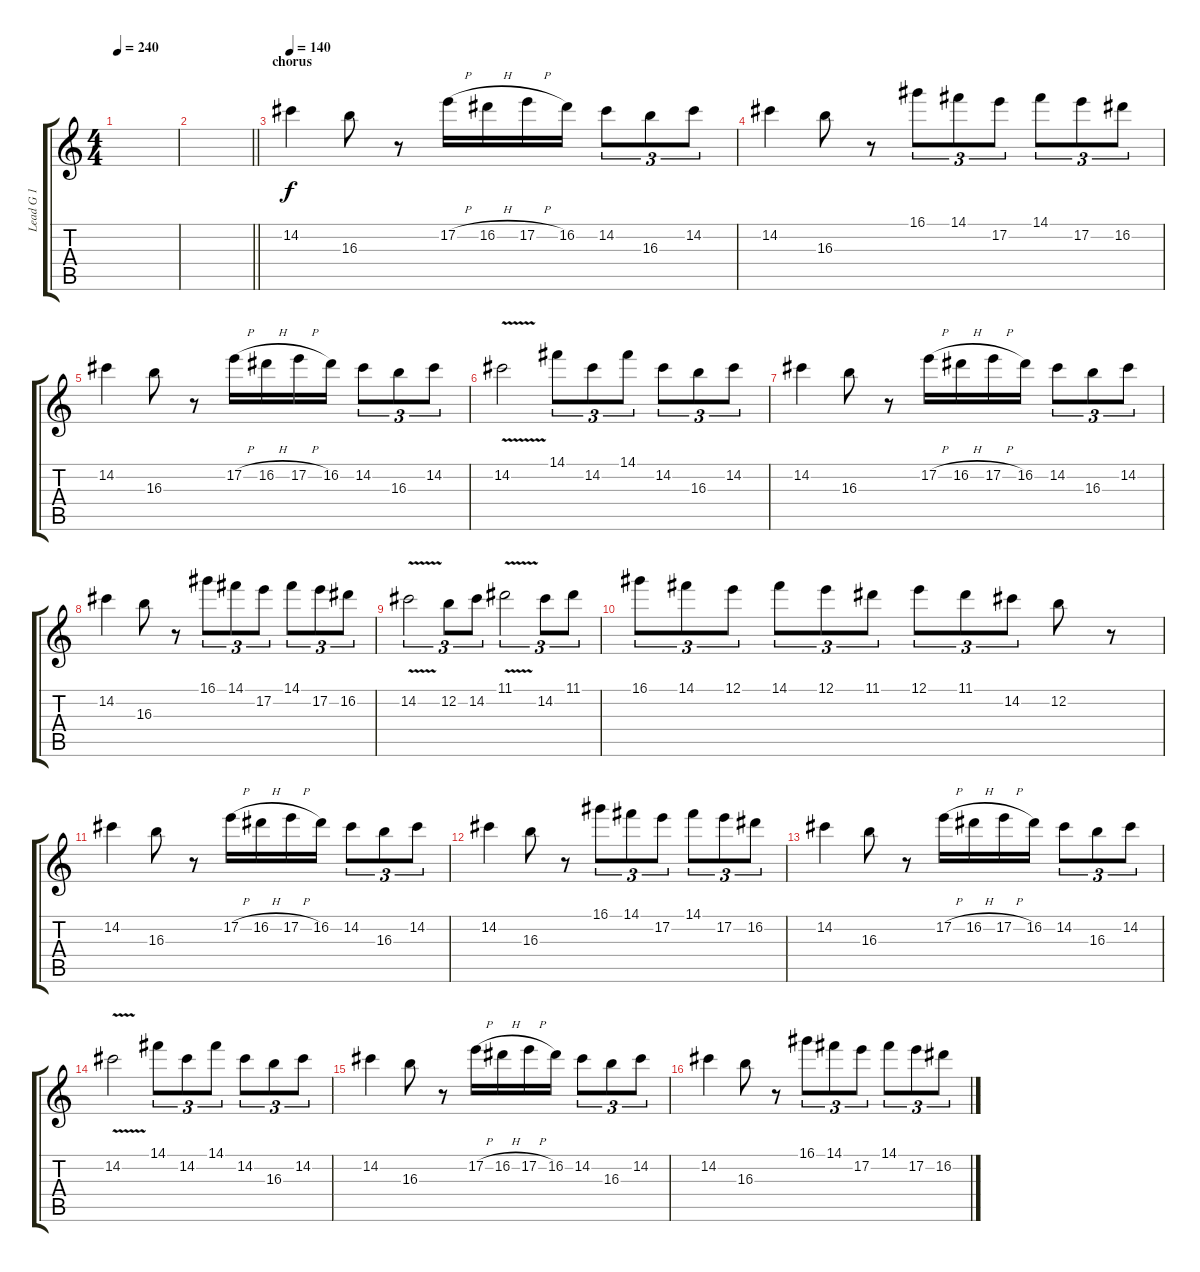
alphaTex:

\track ("Lead G 1" "Lead G 1") {instrument overdrivenguitar}
\staff {score tabs}
\tuning (E4 B3 G3 D3 A2 D2) {hide}
\ts (4 4)
\tempo 240
\clef g2
\ks c
|
\barLineRight lightlight
|
\section ("" "chorus")
\tempo 140
14.2.4 16.3.8 r.8 17.2{h}.16 16.2{h}.16 17.2{h}.16 16.2.16 14.2.8{tu (3 2)} 16.3.8{tu (3 2)} 14.2.8{tu (3 2)} |
14.2.4 16.3.8 r.8 16.1.8{tu (3 2)} 14.1.8{tu (3 2)} 17.2.8{tu (3 2)} 14.1.8{tu (3 2)} 17.2.8{tu (3 2)} 16.2.8{tu (3 2)} |
14.2.4 16.3.8 r.8 17.2{h}.16 16.2{h}.16 17.2{h}.16 16.2.16 14.2.8{tu (3 2)} 16.3.8{tu (3 2)} 14.2.8{tu (3 2)} |
14.2{v}.2 14.1.8{tu (3 2)} 14.2.8{tu (3 2)} 14.1.8{tu (3 2)} 14.2.8{tu (3 2)} 16.3.8{tu (3 2)} 14.2.8{tu (3 2)} |
14.2.4 16.3.8 r.8 17.2{h}.16 16.2{h}.16 17.2{h}.16 16.2.16 14.2.8{tu (3 2)} 16.3.8{tu (3 2)} 14.2.8{tu (3 2)} |
14.2.4 16.3.8 r.8 16.1.8{tu (3 2)} 14.1.8{tu (3 2)} 17.2.8{tu (3 2)} 14.1.8{tu (3 2)} 17.2.8{tu (3 2)} 16.2.8{tu (3 2)} |
14.2{v}.2{tu (3 2)} 12.2.8{tu (3 2)} 14.2.8{tu (3 2)} 11.1{v}.2{tu (3 2)} 14.2.8{tu (3 2)} 11.1.8{tu (3 2)} |
16.1.8{tu (3 2)} 14.1.8{tu (3 2)} 12.1.8{tu (3 2)} 14.1.8{tu (3 2)} 12.1.8{tu (3 2)} 11.1.8{tu (3 2)} 12.1.8{tu (3 2)} 11.1.8{tu (3 2)} 14.2.8{tu (3 2)} 12.2.8 r.8 |
14.2.4 16.3.8 r.8 17.2{h}.16 16.2{h}.16 17.2{h}.16 16.2.16 14.2.8{tu (3 2)} 16.3.8{tu (3 2)} 14.2.8{tu (3 2)} |
14.2.4 16.3.8 r.8 16.1.8{tu (3 2)} 14.1.8{tu (3 2)} 17.2.8{tu (3 2)} 14.1.8{tu (3 2)} 17.2.8{tu (3 2)} 16.2.8{tu (3 2)} |
14.2.4 16.3.8 r.8 17.2{h}.16 16.2{h}.16 17.2{h}.16 16.2.16 14.2.8{tu (3 2)} 16.3.8{tu (3 2)} 14.2.8{tu (3 2)} |
14.2{v}.2 14.1.8{tu (3 2)} 14.2.8{tu (3 2)} 14.1.8{tu (3 2)} 14.2.8{tu (3 2)} 16.3.8{tu (3 2)} 14.2.8{tu (3 2)} |
14.2.4 16.3.8 r.8 17.2{h}.16 16.2{h}.16 17.2{h}.16 16.2.16 14.2.8{tu (3 2)} 16.3.8{tu (3 2)} 14.2.8{tu (3 2)} |
14.2.4 16.3.8 r.8 16.1.8{tu (3 2)} 14.1.8{tu (3 2)} 17.2.8{tu (3 2)} 14.1.8{tu (3 2)} 17.2.8{tu (3 2)} 16.2.8{tu (3 2)}
